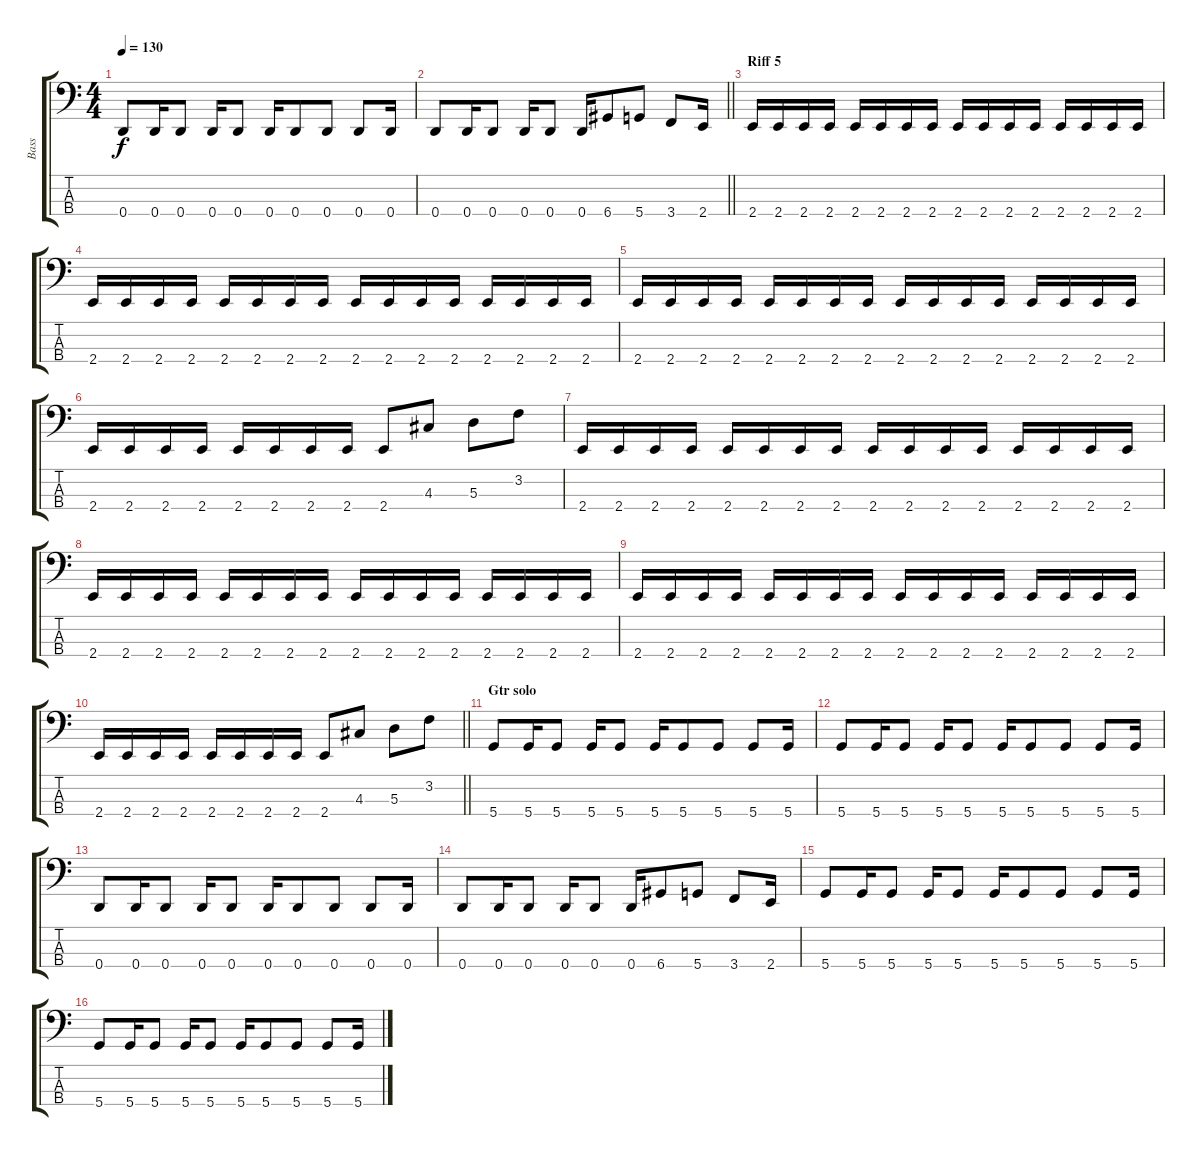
\track ("Bass" "Bass") {instrument electricbassfinger}
\staff {score tabs}
\tuning (G2 D2 A1 D1) {hide}
\ts (4 4)
\tempo 130
\clef f4
\ks c
0.4.8{dy f} 0.4.16 0.4.8 0.4.16 0.4.8 0.4.16 0.4.8 0.4.8 0.4.8 0.4.16 |
\barLineRight lightlight
0.4.8 0.4.16 0.4.8 0.4.16 0.4.8 0.4.16 6.4.8 5.4.8 3.4.8 2.4.16 |
\section ("" "Riff 5")
2.4.16 2.4.16 2.4.16 2.4.16 2.4.16 2.4.16 2.4.16 2.4.16 2.4.16 2.4.16 2.4.16 2.4.16 2.4.16 2.4.16 2.4.16 2.4.16 |
2.4.16 2.4.16 2.4.16 2.4.16 2.4.16 2.4.16 2.4.16 2.4.16 2.4.16 2.4.16 2.4.16 2.4.16 2.4.16 2.4.16 2.4.16 2.4.16 |
2.4.16 2.4.16 2.4.16 2.4.16 2.4.16 2.4.16 2.4.16 2.4.16 2.4.16 2.4.16 2.4.16 2.4.16 2.4.16 2.4.16 2.4.16 2.4.16 |
2.4.16 2.4.16 2.4.16 2.4.16 2.4.16 2.4.16 2.4.16 2.4.16 2.4.8 4.3.8 5.3.8 3.2.8 |
2.4.16 2.4.16 2.4.16 2.4.16 2.4.16 2.4.16 2.4.16 2.4.16 2.4.16 2.4.16 2.4.16 2.4.16 2.4.16 2.4.16 2.4.16 2.4.16 |
2.4.16 2.4.16 2.4.16 2.4.16 2.4.16 2.4.16 2.4.16 2.4.16 2.4.16 2.4.16 2.4.16 2.4.16 2.4.16 2.4.16 2.4.16 2.4.16 |
2.4.16 2.4.16 2.4.16 2.4.16 2.4.16 2.4.16 2.4.16 2.4.16 2.4.16 2.4.16 2.4.16 2.4.16 2.4.16 2.4.16 2.4.16 2.4.16 |
\barLineRight lightlight
2.4.16 2.4.16 2.4.16 2.4.16 2.4.16 2.4.16 2.4.16 2.4.16 2.4.8 4.3.8 5.3.8 3.2.8 |
\section ("" "Gtr solo")
5.4.8 5.4.16 5.4.8 5.4.16 5.4.8 5.4.16 5.4.8 5.4.8 5.4.8 5.4.16 |
5.4.8 5.4.16 5.4.8 5.4.16 5.4.8 5.4.16 5.4.8 5.4.8 5.4.8 5.4.16 |
0.4.8 0.4.16 0.4.8 0.4.16 0.4.8 0.4.16 0.4.8 0.4.8 0.4.8 0.4.16 |
0.4.8 0.4.16 0.4.8 0.4.16 0.4.8 0.4.16 6.4.8 5.4.8 3.4.8 2.4.16 |
5.4.8 5.4.16 5.4.8 5.4.16 5.4.8 5.4.16 5.4.8 5.4.8 5.4.8 5.4.16 |
5.4.8 5.4.16 5.4.8 5.4.16 5.4.8 5.4.16 5.4.8 5.4.8 5.4.8 5.4.16
